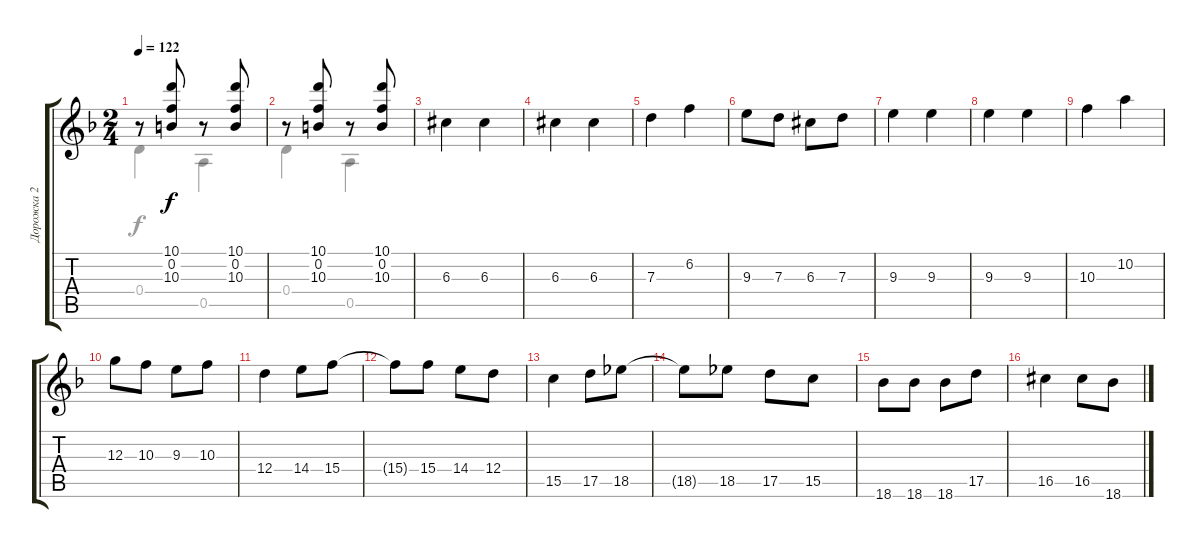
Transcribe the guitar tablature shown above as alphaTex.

\track ("Дорожка 2" "Дорожка 2") {instrument acousticguitarsteel}
\staff {score tabs}
\tuning (E4 B3 G3 D3 A2 E2) {hide}
\voice
\ts (2 4)
\tempo 122
\clef g2
\ks f
r.8{dy f} (10.1 0.2 10.3).8 r.8 (10.1 0.2 10.3).8 |
r.8 (10.1 0.2 10.3).8 r.8 (10.1 0.2 10.3).8 |
6.3{acc #}.4 6.3{acc #}.4 |
6.3{acc #}.4 6.3{acc #}.4 |
7.3.4 6.2.4 |
9.3.8 7.3.8 6.3{acc #}.8 7.3.8 |
9.3.4 9.3.4 |
9.3.4 9.3.4 |
10.3.4 10.2.4 |
12.3.8 10.3.8 9.3.8 10.3.8 |
12.4.4 14.4.8 15.4.8 |
15.4{t}.8 15.4.8 14.4.8 12.4.8 |
15.5.4 17.5.8 18.5.8 |
18.5{t}.8 18.5.8 17.5.8 15.5.8 |
18.6.8 18.6.8 18.6.8 17.5.8 |
16.5{acc #}.4 16.5{acc #}.8 18.6.8
\voice
\clef g2
\ottava regular
\simile none
\ks f
0.4.4{dy f} 0.5.4 |
0.4.4 0.5.4 |
|
|
|
|
|
|
|
|
|
|
|
|
|
